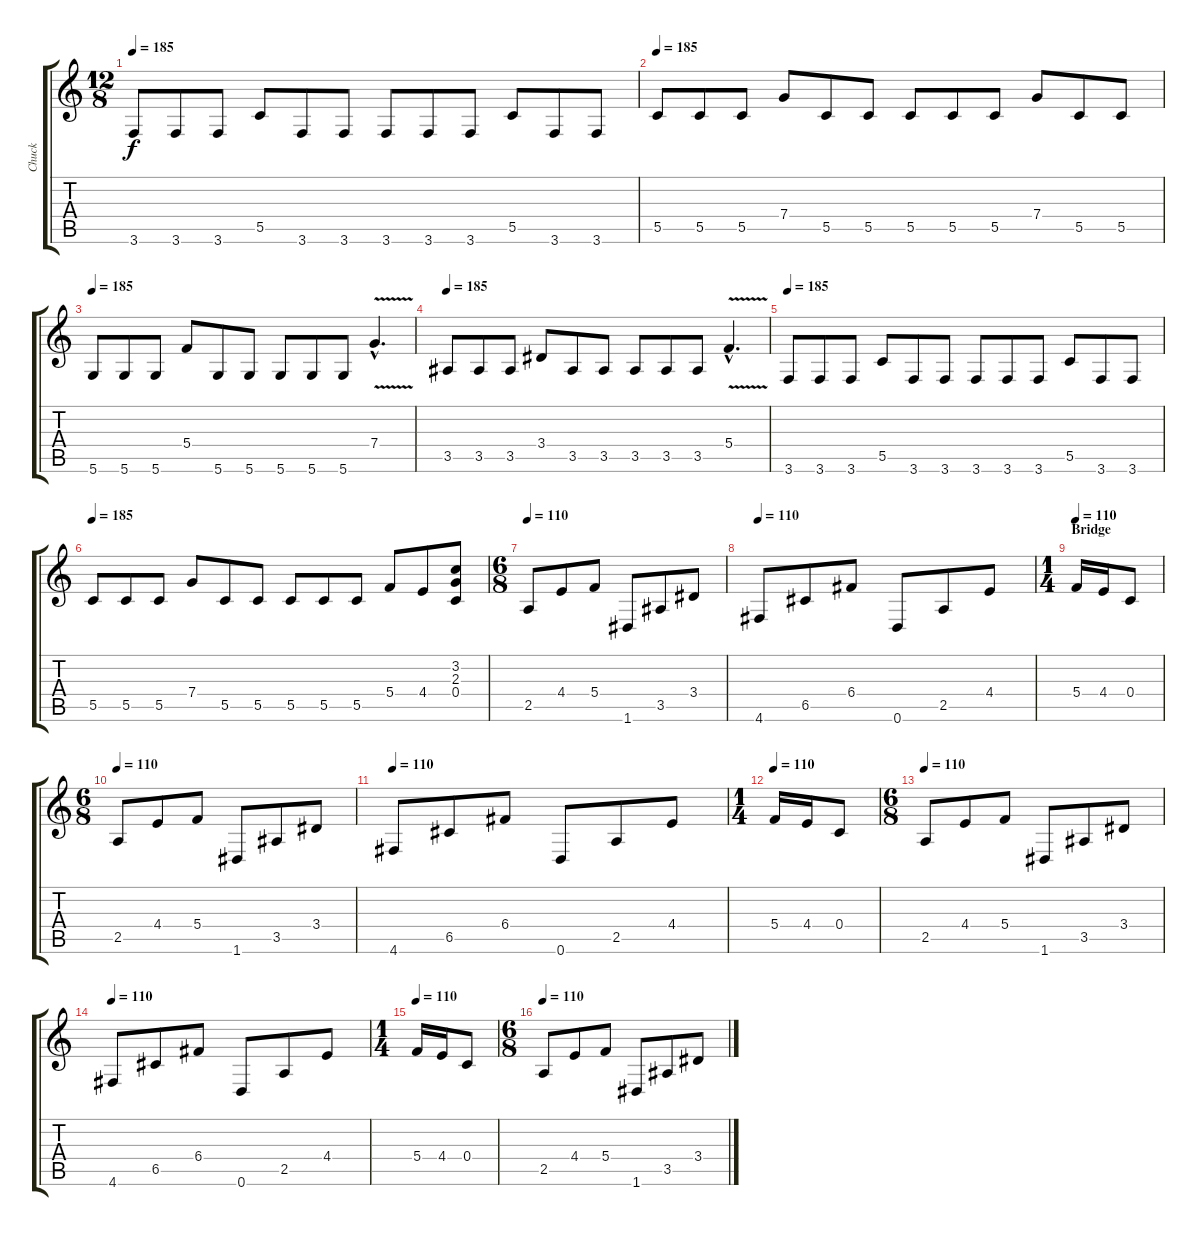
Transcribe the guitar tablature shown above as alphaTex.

\track ("Chuck" "Chuck") {instrument distortionguitar}
\staff {score tabs}
\tuning (D4 A3 F3 C3 G2 D2) {hide}
\ts (12 8)
\tempo 185
\clef g2
\ks c
3.6.8{dy f} 3.6.8 3.6.8 5.5.8 3.6.8 3.6.8 3.6.8 3.6.8 3.6.8 5.5.8 3.6.8 3.6.8 |
\tempo 185
5.5.8 5.5.8 5.5.8 7.4.8 5.5.8 5.5.8 5.5.8 5.5.8 5.5.8 7.4.8 5.5.8 5.5.8 |
\tempo 185
5.6.8 5.6.8 5.6.8 5.4.8 5.6.8 5.6.8 5.6.8 5.6.8 5.6.8 7.4{v hac}.4{d} |
\tempo 185
3.5.8 3.5.8 3.5.8 3.4.8 3.5.8 3.5.8 3.5.8 3.5.8 3.5.8 5.4{v hac}.4{d} |
\tempo 185
3.6.8 3.6.8 3.6.8 5.5.8 3.6.8 3.6.8 3.6.8 3.6.8 3.6.8 5.5.8 3.6.8 3.6.8 |
\tempo 185
5.5.8 5.5.8 5.5.8 7.4.8 5.5.8 5.5.8 5.5.8 5.5.8 5.5.8 5.4.8 4.4.8 (3.2 2.3 0.4).8 |
\ts (6 8)
\tempo 110
2.5.8 4.4.8 5.4.8 1.6.8 3.5.8 3.4.8 |
\tempo 110
4.6.8 6.5.8 6.4.8 0.6.8 2.5.8 4.4.8 |
\ts (1 4)
\section ("" "Bridge")
\tempo 110
5.4.16 4.4.16 0.4.8 |
\ts (6 8)
\tempo 110
2.5.8 4.4.8 5.4.8 1.6.8 3.5.8 3.4.8 |
\tempo 110
4.6.8 6.5.8 6.4.8 0.6.8 2.5.8 4.4.8 |
\ts (1 4)
\tempo 110
5.4.16 4.4.16 0.4.8 |
\ts (6 8)
\tempo 110
2.5.8 4.4.8 5.4.8 1.6.8 3.5.8 3.4.8 |
\tempo 110
4.6.8 6.5.8 6.4.8 0.6.8 2.5.8 4.4.8 |
\ts (1 4)
\tempo 110
5.4.16 4.4.16 0.4.8 |
\ts (6 8)
\tempo 110
2.5.8 4.4.8 5.4.8 1.6.8 3.5.8 3.4.8
